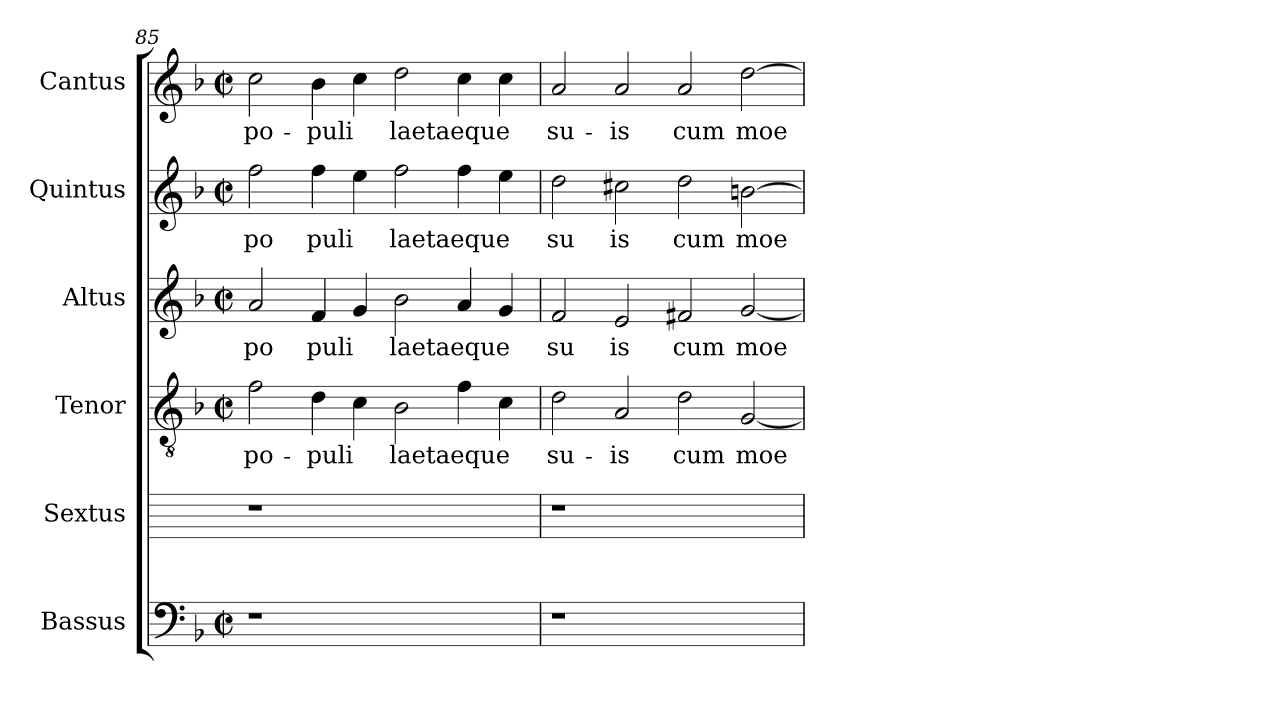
**kern	**kern	**kern	**text	**kern	**text	**kern	**text	**kern	**text
*part6	*part5	*part4	*part4	*part3	*part3	*part2	*part2	*part1	*part1
*staff6	*staff5	*staff4	*staff4	*staff3	*staff3	*staff2	*staff2	*staff1	*staff1
*I"Bassus	*I"Sextus	*I"Tenor	*	*I"Altus	*	*I"Quintus	*	*I"Cantus	*
*I'Bassus	*	*I'Tenor	*	*I'Altus	*	*I'Quintus	*	*I'Cantus	*
*clefF4	*	*clefGv2	*	*clefG2	*	*clefG2	*	*clefG2	*
*k[b-]	*	*k[b-]	*	*k[b-]	*	*k[b-]	*	*k[b-]	*
*F:	*	*F:	*	*F:	*	*F:	*	*F:	*
*M2/2	*	*M2/2	*	*M2/2	*	*M2/2	*	*M2/2	*
*met(c|)	*	*met(c|)	*	*met(c|)	*	*met(c|)	*	*met(c|)	*
=85	=85	=85	=85	=85	=85	=85	=85	=85	=85
!	!	!	!LO:LY:b:cj	!	!LO:LY:b:cj	!	!LO:LY:b:cj	!	!LO:LY:b:cj
1r	1r	2f\	po-	2a/	po	2ff\	po	2cc\	po-
!	!	!	!LO:LY:b:cj	!	!LO:LY:b:cj	!	!LO:LY:b:cj	!	!LO:LY:b:cj
.	.	4d\	-puli	4f/	puli	4ff\	puli	4b-\	-puli
.	.	4c\	.	4g/	.	4ee\	.	4cc\	.
!	!	!	!LO:LY:b	!	!LO:LY:b	!	!LO:LY:b	!	!LO:LY:b
1ryy	1ryy	2B-\	laetaeque	2b-\	laetaeque	2ff\	laetaeque	2dd\	laetaeque
.	.	4f\	.	4a/	.	4ff\	.	4cc\	.
.	.	4c\	.	4g/	.	4ee\	.	4cc\	.
=86	=86	=86	=86	=86	=86	=86	=86	=86	=86
!	!	!	!LO:LY:b:cj	!	!LO:LY:b:cj	!	!LO:LY:b:cj	!	!LO:LY:b:cj
1r	1r	2d\	su-	2f/	su	2dd\	su	2a/	su-
!	!	!	!LO:LY:b:cj	!	!LO:LY:b:cj	!	!LO:LY:b:cj	!	!LO:LY:b:cj
.	.	2A/	-is	2e/	is	2cc#X\	is	2a/	-is
!	!	!	!LO:LY:b:cj	!	!LO:LY:b:cj	!	!LO:LY:b:cj	!	!LO:LY:b:cj
1ryy	1ryy	2d\	cum	2f#X/	cum	2dd\	cum	2a/	cum
!	!	!	!LO:LY:b	!	!LO:LY:b	!	!LO:LY:b	!	!LO:LY:b
.	.	[<2G/	moe-	[<2g/	moe	[>2bn\	moe	[>2dd\	moe-
=	=	=	=	=	=	=	=	=	=
*-	*-	*-	*-	*-	*-	*-	*-	*-	*-
